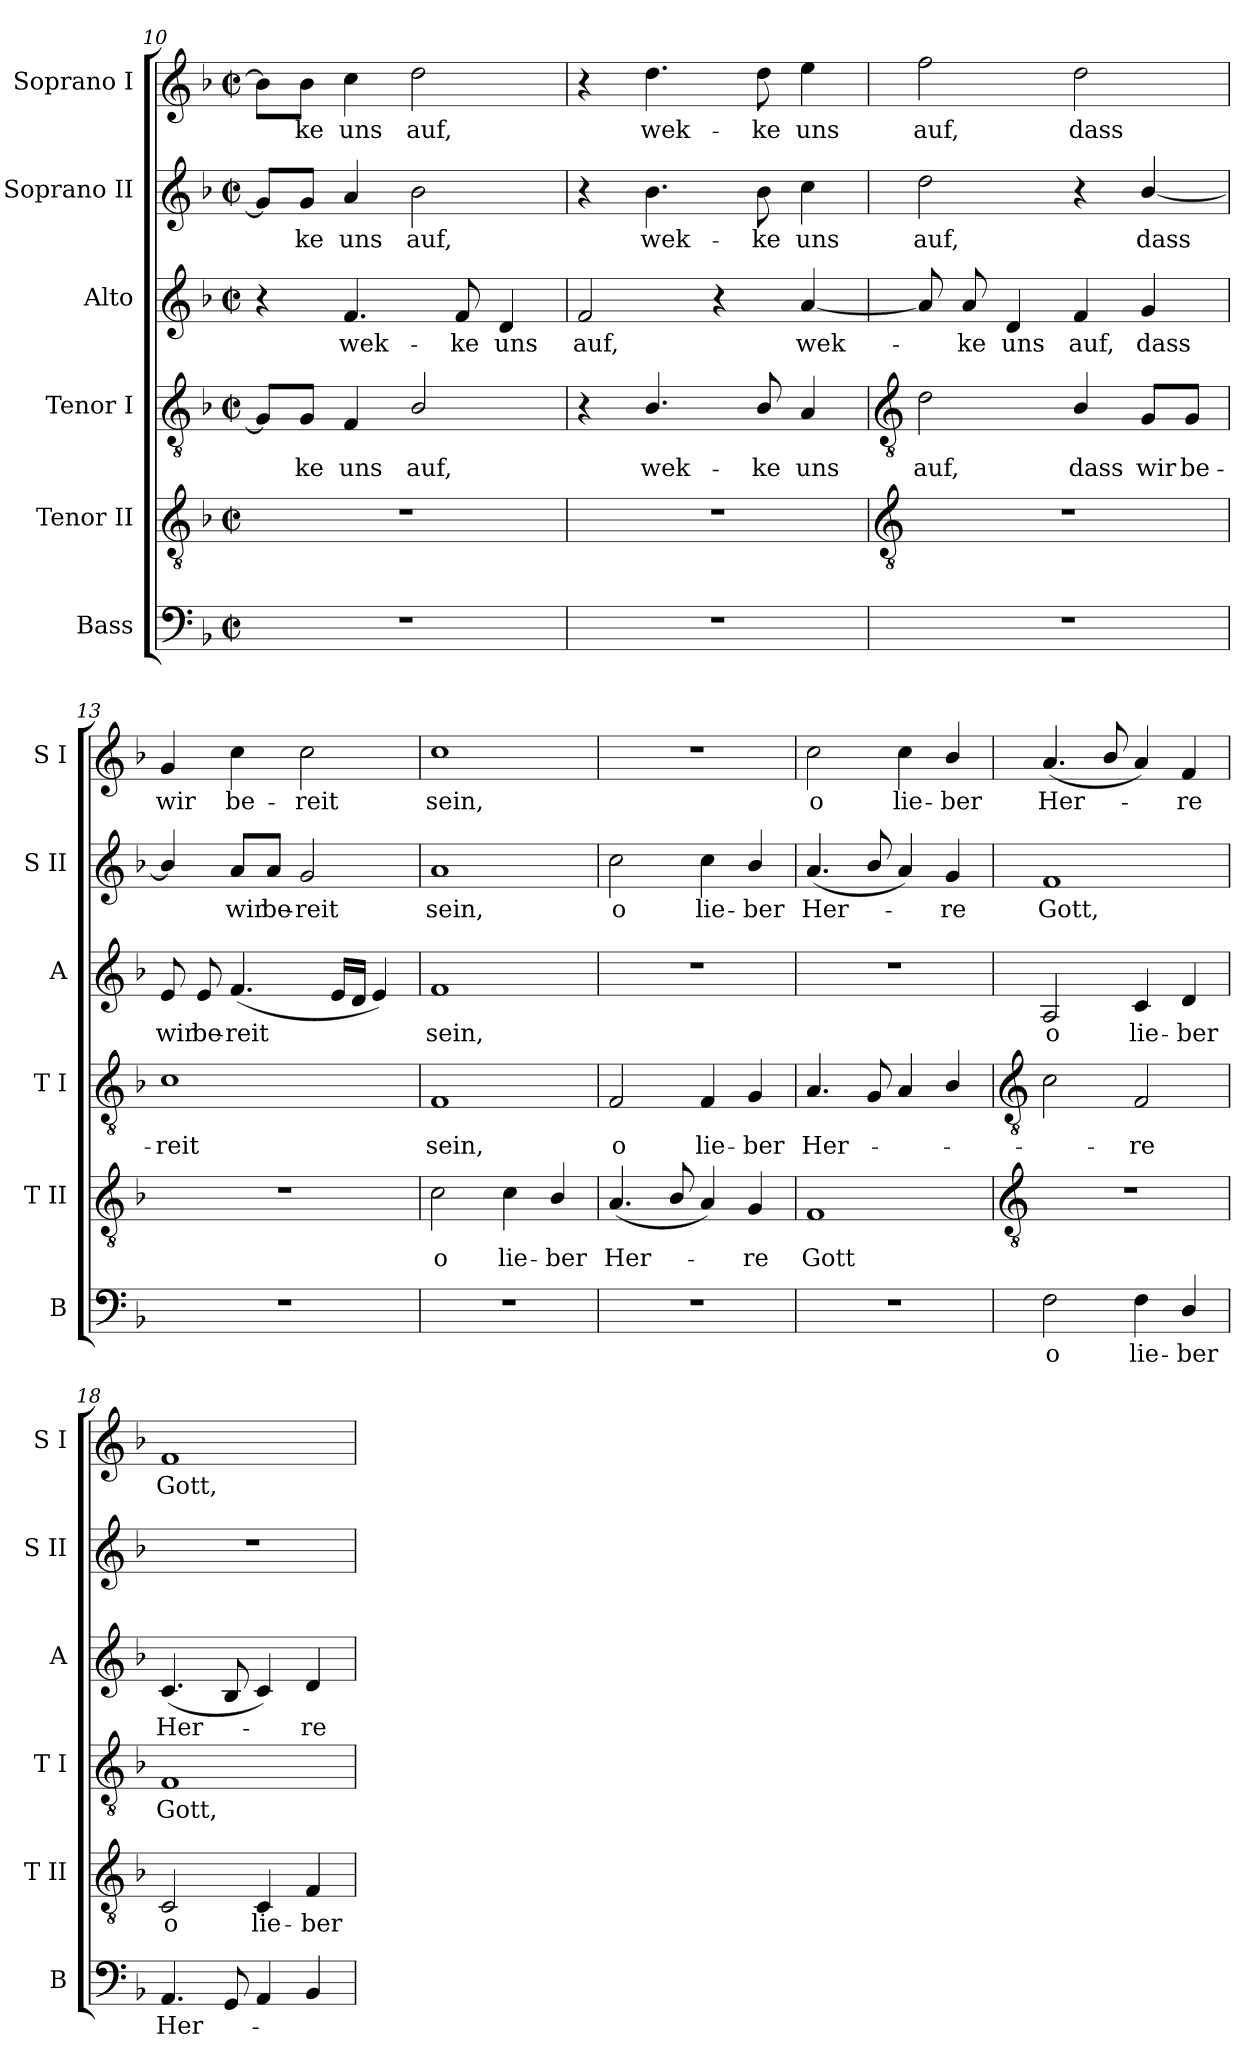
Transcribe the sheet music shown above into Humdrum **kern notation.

**kern	**text	**kern	**text	**kern	**text	**kern	**text	**kern	**text	**kern	**text
*part6	*part6	*part5	*part5	*part4	*part4	*part3	*part3	*part2	*part2	*part1	*part1
*staff6	*staff6	*staff5	*staff5	*staff4	*staff4	*staff3	*staff3	*staff2	*staff2	*staff1	*staff1
*I"Bass	*	*I"Tenor II	*	*I"Tenor I	*	*I"Alto	*	*I"Soprano II	*	*I"Soprano I	*
*I'B	*	*I'T II	*	*I'T I	*	*I'A	*	*I'S II	*	*I'S I	*
*clefF4	*	*clefGv2	*	*clefGv2	*	*clefG2	*	*clefG2	*	*clefG2	*
*k[b-]	*	*k[b-]	*	*k[b-]	*	*k[b-]	*	*k[b-]	*	*k[b-]	*
*F:	*	*F:	*	*F:	*	*F:	*	*F:	*	*F:	*
*M2/2	*	*M2/2	*	*M2/2	*	*M2/2	*	*M2/2	*	*M2/2	*
*met(c|)	*	*met(c|)	*	*met(c|)	*	*met(c|)	*	*met(c|)	*	*met(c|)	*
=10	=10	=10	=10	=10	=10	=10	=10	=10	=10	=10	=10
1r	.	1r	.	8G/L]	.	4r	.	8g/L]	.	8b-\L]	.
!	!	!	!	!	!LO:LY:b	!	!	!	!LO:LY:b	!	!LO:LY:b
.	.	.	.	8G/J	ke	.	.	8g/J	ke	8b-\J	ke
!	!	!	!	!	!LO:LY:b	!	!LO:LY:b	!	!LO:LY:b	!	!LO:LY:b
.	.	.	.	4F	uns	4.f	wek-	4a	uns	4cc	uns
!	!	!	!	!	!LO:LY:b	!	!	!	!LO:LY:b	!	!LO:LY:b
.	.	.	.	2B-/	auf,	.	.	2b-	auf,	2dd	auf,
!	!	!	!	!	!	!	!LO:LY:b	!	!	!	!
.	.	.	.	.	.	8f	-ke	.	.	.	.
!	!	!	!	!	!	!	!LO:LY:b	!	!	!	!
.	.	.	.	.	.	4d	uns	.	.	.	.
=11	=11	=11	=11	=11	=11	=11	=11	=11	=11	=11	=11
!	!	!	!	!	!	!	!LO:LY:b	!	!	!	!
1r	.	1r	.	4r	.	2f	auf,	4r	.	4r	.
!	!	!	!	!	!LO:LY:b	!	!	!	!LO:LY:b	!	!LO:LY:b
.	.	.	.	4.B-/	wek-	.	.	4.b-	wek-	4.dd	wek-
.	.	.	.	.	.	4r	.	.	.	.	.
!	!	!	!	!	!LO:LY:b	!	!	!	!LO:LY:b	!	!LO:LY:b
.	.	.	.	8B-/	-ke	.	.	8b-	-ke	8dd	-ke
!	!	!	!	!	!LO:LY:b	!	!LO:LY:b	!	!LO:LY:b	!	!LO:LY:b
.	.	.	.	4A	uns	[4a	wek-	4cc	uns	4ee	uns
!!LO:LB:g=z
=12	=12	=12	=12	=12	=12	=12	=12	=12	=12	=12	=12
*	*	*clefGv2	*	*clefGv2	*	*	*	*	*	*	*
!	!	!	!	!	!LO:LY:b	!	!	!	!LO:LY:b	!	!LO:LY:b
1r	.	1r	.	2d	auf,	8a]	.	2dd	auf,	2ff	auf,
!	!	!	!	!	!	!	!LO:LY:b	!	!	!	!
.	.	.	.	.	.	8a	ke	.	.	.	.
!	!	!	!	!	!	!	!LO:LY:b	!	!	!	!
.	.	.	.	.	.	4d	uns	.	.	.	.
!	!	!	!	!	!LO:LY:b	!	!LO:LY:b	!	!	!	!LO:LY:b
.	.	.	.	4B-/	dass	4f	auf,	4r	.	2dd	dass
!	!	!	!	!	!LO:LY:b	!	!LO:LY:b	!	!LO:LY:b	!	!
.	.	.	.	8G/L	wir	4g	dass	[4b-/	dass	.	.
!	!	!	!	!	!LO:LY:b	!	!	!	!	!	!
.	.	.	.	8G/J	be-	.	.	.	.	.	.
=13	=13	=13	=13	=13	=13	=13	=13	=13	=13	=13	=13
!	!	!	!	!	!LO:LY:b	!	!LO:LY:b	!	!	!	!LO:LY:b
1r	.	1r	.	1c	-reit	8e	wir	4b-/]	.	4g	wir
!	!	!	!	!	!	!	!LO:LY:b	!	!	!	!
.	.	.	.	.	.	8e	be-	.	.	.	.
!	!	!	!	!	!	!	!LO:LY:b	!	!LO:LY:b	!	!LO:LY:b
.	.	.	.	.	.	(<4.f	-reit	8a/L	wir	4cc	be-
!	!	!	!	!	!	!	!	!	!LO:LY:b	!	!
.	.	.	.	.	.	.	.	8a/J	be-	.	.
!	!	!	!	!	!	!	!	!	!LO:LY:b	!	!LO:LY:b
.	.	.	.	.	.	.	.	2g	-reit	2cc	-reit
.	.	.	.	.	.	16eLL	.	.	.	.	.
.	.	.	.	.	.	16dJJ	.	.	.	.	.
.	.	.	.	.	.	4e)	.	.	.	.	.
=14	=14	=14	=14	=14	=14	=14	=14	=14	=14	=14	=14
!	!	!	!LO:LY:b	!	!LO:LY:b	!	!LO:LY:b	!	!LO:LY:b	!	!LO:LY:b
1r	.	2c	o	1F	sein,	1f	sein,	1a	sein,	1cc	sein,
!	!	!	!LO:LY:b	!	!	!	!	!	!	!	!
.	.	4c	lie-	.	.	.	.	.	.	.	.
!	!	!	!LO:LY:b	!	!	!	!	!	!	!	!
.	.	4B-/	-ber	.	.	.	.	.	.	.	.
=15	=15	=15	=15	=15	=15	=15	=15	=15	=15	=15	=15
!	!	!	!LO:LY:b	!	!LO:LY:b	!	!	!	!LO:LY:b	!	!
1r	.	(<4.A	Her-	2F	o	1r	.	2cc	o	1r	.
.	.	8B-/	.	.	.	.	.	.	.	.	.
!	!	!	!	!	!LO:LY:b	!	!	!	!LO:LY:b	!	!
.	.	4A)	.	4F	lie-	.	.	4cc	lie-	.	.
!	!	!	!LO:LY:b	!	!LO:LY:b	!	!	!	!LO:LY:b	!	!
.	.	4G	re	4G	-ber	.	.	4b-/	-ber	.	.
=16	=16	=16	=16	=16	=16	=16	=16	=16	=16	=16	=16
!	!	!	!LO:LY:b	!	!LO:LY:b	!	!	!	!LO:LY:b	!	!LO:LY:b
1r	.	1F	Gott	4.A	Her-	1r	.	(<4.a	Her-	2cc	o
.	.	.	.	8G	.	.	.	8b-/	.	.	.
!	!	!	!	!	!	!	!	!	!	!	!LO:LY:b
.	.	.	.	4A	.	.	.	4a)	.	4cc	lie-
!	!	!	!	!	!	!	!	!	!LO:LY:b	!	!LO:LY:b
.	.	.	.	4B-/	.	.	.	4g	re	4b-/	-ber
!!LO:LB:g=z
=17	=17	=17	=17	=17	=17	=17	=17	=17	=17	=17	=17
*	*	*clefGv2	*	*clefGv2	*	*	*	*	*	*	*
!	!LO:LY:b	!	!	!	!	!	!LO:LY:b	!	!LO:LY:b	!	!LO:LY:b
2F	o	1r	.	2c	.	2A	o	1f	Gott,	(<4.a	Her-
.	.	.	.	.	.	.	.	.	.	8b-/	.
!	!LO:LY:b	!	!	!	!LO:LY:b	!	!LO:LY:b	!	!	!	!
4F	lie-	.	.	2F	re	4c	lie-	.	.	4a)	.
!	!LO:LY:b	!	!	!	!	!	!LO:LY:b	!	!	!	!LO:LY:b
4D/	-ber	.	.	.	.	4d	-ber	.	.	4f	re
=18	=18	=18	=18	=18	=18	=18	=18	=18	=18	=18	=18
!	!LO:LY:b	!	!LO:LY:b	!	!LO:LY:b	!	!LO:LY:b	!	!	!	!LO:LY:b
4.AA	Her-	2C	o	1F	Gott,	(<4.c	Her-	1r	.	1f	Gott,
8GG	.	.	.	.	.	8B-	.	.	.	.	.
!	!	!	!LO:LY:b	!	!	!	!	!	!	!	!
4AA	.	4C	lie-	.	.	4c)	.	.	.	.	.
!	!	!	!LO:LY:b	!	!	!	!LO:LY:b	!	!	!	!
4BB-	.	4F	-ber	.	.	4d	re	.	.	.	.
=	=	=	=	=	=	=	=	=	=	=	=
*-	*-	*-	*-	*-	*-	*-	*-	*-	*-	*-	*-
